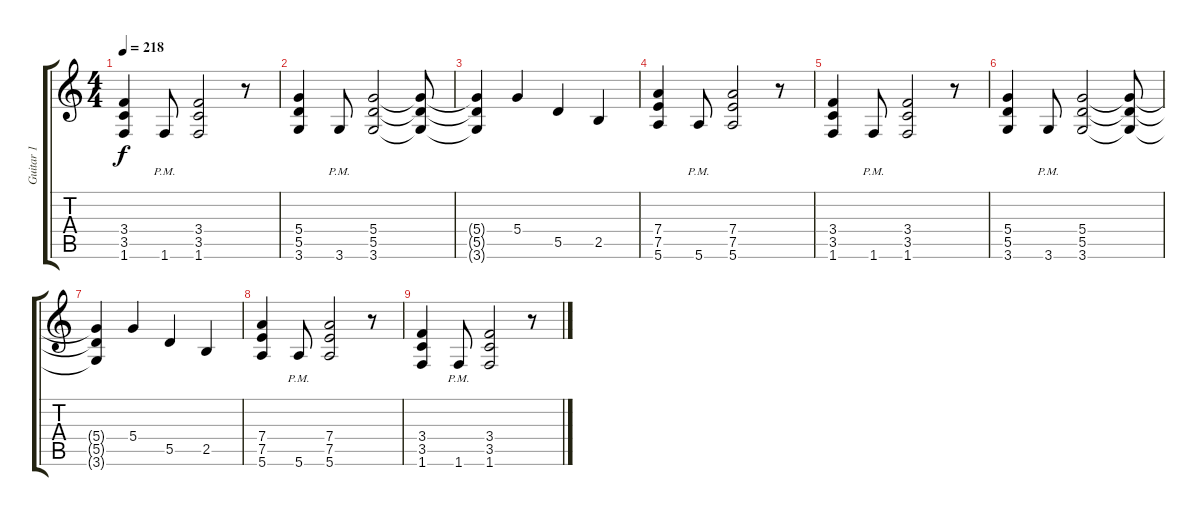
\track ("Guitar 1" "Guitar 1") {instrument distortionguitar}
\staff {score tabs}
\tuning (E4 B3 G3 D3 A2 E2) {hide}
\ts (4 4)
\tempo 218
\clef g2
\ks c
(3.4 3.5 1.6).4{dy f} 1.6{pm}.8 (3.4 3.5 1.6).2 r.8 |
(5.4 5.5 3.6).4 3.6{pm}.8 (5.4 5.5 3.6).2 (5.4{t} 5.5{t} 3.6{t}).8 |
(5.4{t} 5.5{t} 3.6{t}).4 5.4.4 5.5.4 2.5.4 |
(7.4 7.5 5.6).4 5.6{pm}.8 (7.4 7.5 5.6).2 r.8 |
(3.4 3.5 1.6).4 1.6{pm}.8 (3.4 3.5 1.6).2 r.8 |
(5.4 5.5 3.6).4 3.6{pm}.8 (5.4 5.5 3.6).2 (5.4{t} 5.5{t} 3.6{t}).8 |
(5.4{t} 5.5{t} 3.6{t}).4 5.4.4 5.5.4 2.5.4 |
(7.4 7.5 5.6).4 5.6{pm}.8 (7.4 7.5 5.6).2 r.8 |
(3.4 3.5 1.6).4 1.6{pm}.8 (3.4 3.5 1.6).2 r.8
